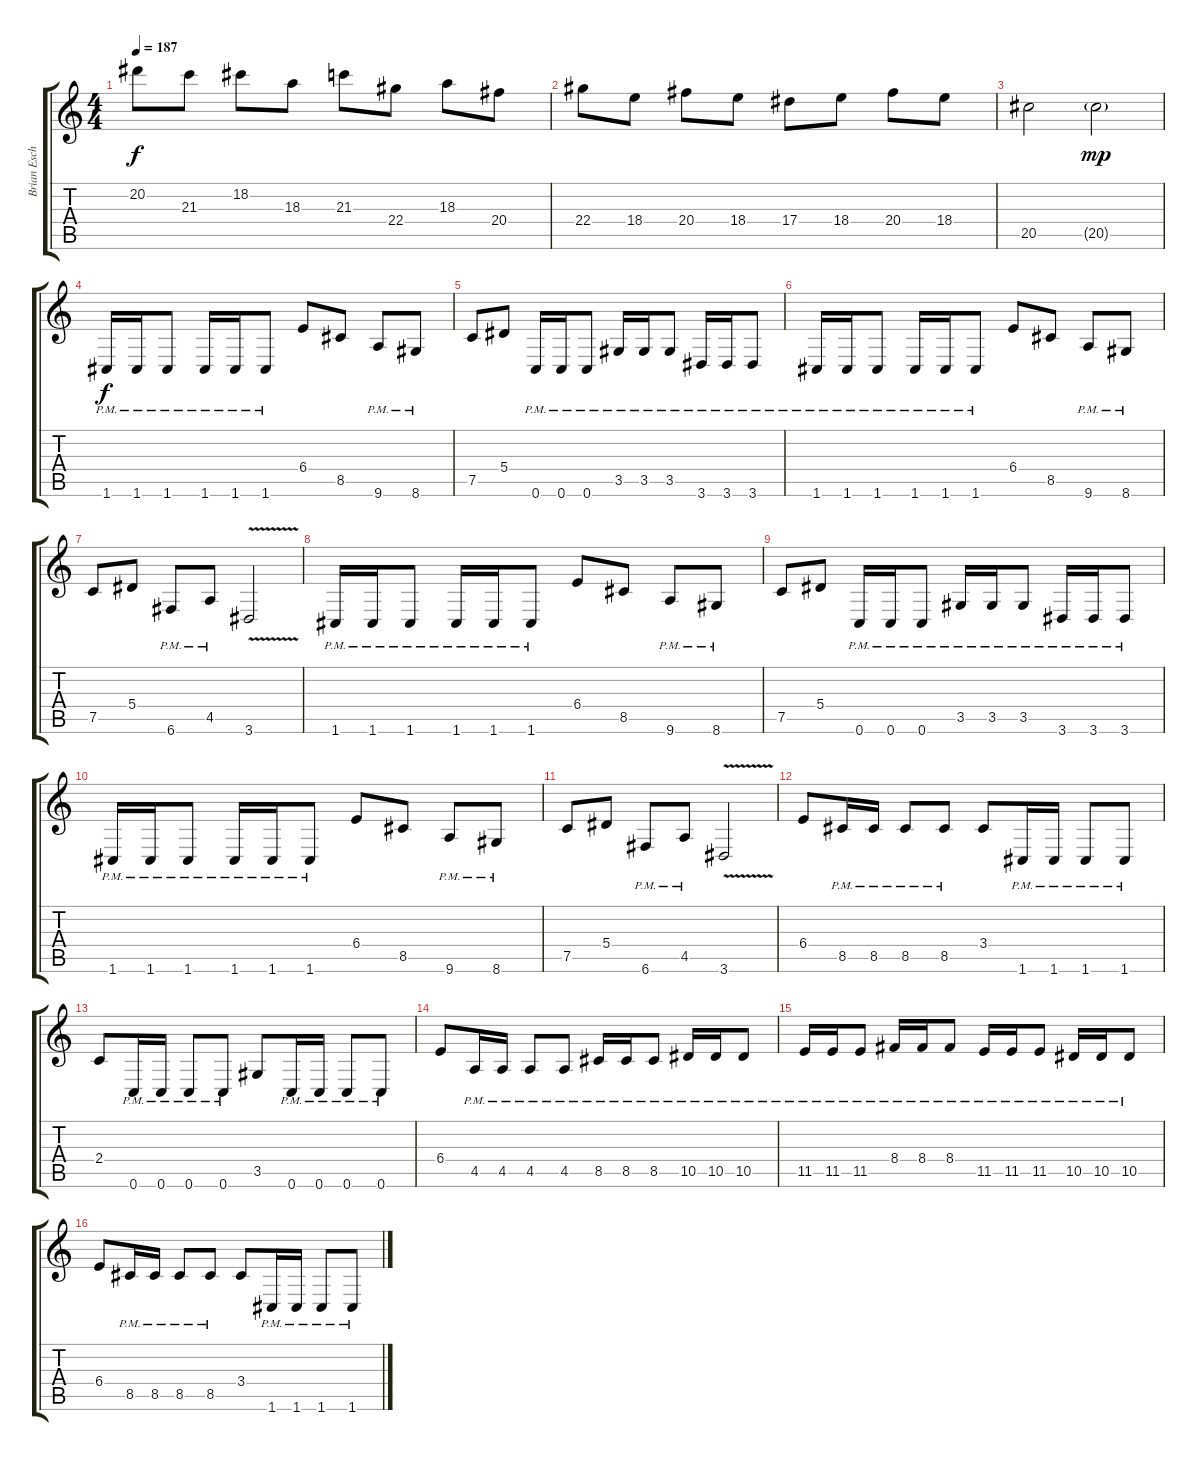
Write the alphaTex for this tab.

\track ("Brian Eschbach (Lead Guitar)" "Brian Esch") {instrument distortionguitar}
\staff {score tabs}
\tuning (C4 G3 Eb3 Bb2 F2 C2) {hide}
\ts (4 4)
\tempo 187
\clef g2
\ks c
20.2.8{dy f} 21.3.8 18.2.8 18.3.8 21.3.8 22.4.8 18.3.8 20.4.8 |
22.4.8 18.4.8 20.4.8 18.4.8 17.4.8 18.4.8 20.4.8 18.4.8 |
20.5.2 20.5{g}.2{dy mp} |
1.6{pm}.16{dy f} 1.6{pm}.16 1.6{pm}.8 1.6{pm}.16 1.6{pm}.16 1.6{pm}.8 6.4.8 8.5.8 9.6{pm}.8 8.6{pm}.8 |
7.5.8 5.4.8 0.6{pm}.16 0.6{pm}.16 0.6{pm}.8 3.5{pm}.16 3.5{pm}.16 3.5{pm}.8 3.6{pm}.16 3.6{pm}.16 3.6{pm}.8 |
1.6{pm}.16 1.6{pm}.16 1.6{pm}.8 1.6{pm}.16 1.6{pm}.16 1.6{pm}.8 6.4.8 8.5.8 9.6{pm}.8 8.6{pm}.8 |
7.5.8 5.4.8 6.6{pm}.8 4.5{pm}.8 3.6{v}.2 |
1.6{pm}.16 1.6{pm}.16 1.6{pm}.8 1.6{pm}.16 1.6{pm}.16 1.6{pm}.8 6.4.8 8.5.8 9.6{pm}.8 8.6{pm}.8 |
7.5.8 5.4.8 0.6{pm}.16 0.6{pm}.16 0.6{pm}.8 3.5{pm}.16 3.5{pm}.16 3.5{pm}.8 3.6{pm}.16 3.6{pm}.16 3.6{pm}.8 |
1.6{pm}.16 1.6{pm}.16 1.6{pm}.8 1.6{pm}.16 1.6{pm}.16 1.6{pm}.8 6.4.8 8.5.8 9.6{pm}.8 8.6{pm}.8 |
7.5.8 5.4.8 6.6{pm}.8 4.5{pm}.8 3.6{v}.2 |
6.4.8 8.5{pm}.16 8.5{pm}.16 8.5{pm}.8 8.5{pm}.8 3.4.8 1.6{pm}.16 1.6{pm}.16 1.6{pm}.8 1.6{pm}.8 |
2.4.8 0.6{pm}.16 0.6{pm}.16 0.6{pm}.8 0.6{pm}.8 3.5.8 0.6{pm}.16 0.6{pm}.16 0.6{pm}.8 0.6{pm}.8 |
6.4.8 4.5{pm}.16 4.5{pm}.16 4.5{pm}.8 4.5{pm}.8 8.5{pm}.16 8.5{pm}.16 8.5{pm}.8 10.5{pm}.16 10.5{pm}.16 10.5{pm}.8 |
11.5{pm}.16 11.5{pm}.16 11.5{pm}.8 8.4{pm}.16 8.4{pm}.16 8.4{pm}.8 11.5{pm}.16 11.5{pm}.16 11.5{pm}.8 10.5{pm}.16 10.5{pm}.16 10.5{pm}.8 |
6.4.8 8.5{pm}.16 8.5{pm}.16 8.5{pm}.8 8.5{pm}.8 3.4.8 1.6{pm}.16 1.6{pm}.16 1.6{pm}.8 1.6{pm}.8
